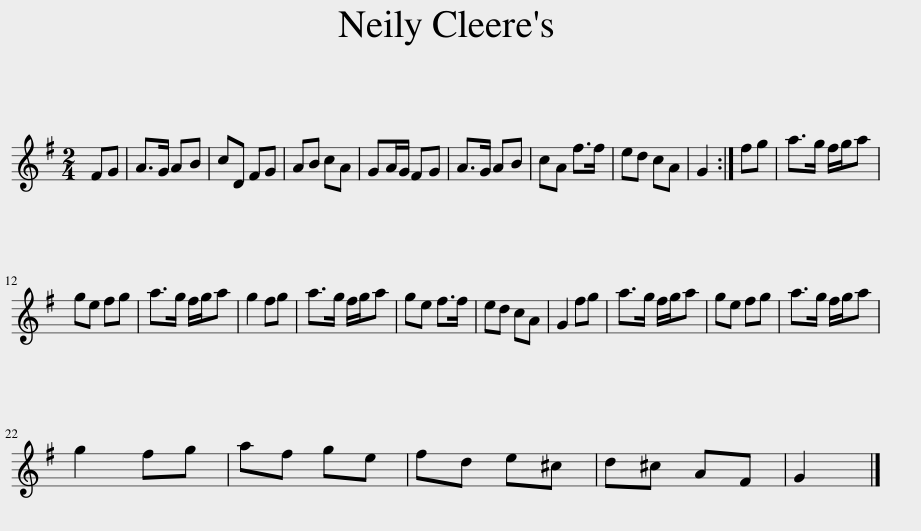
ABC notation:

X:1
L:1/8
M:2/4
I:linebreak $
K:G
V:1 treble
V:1
 FG | A>G AB | cD FG | AB cA | GA/G/ FG | %5
 A>G AB | cA f>f | ed cA | G2 :| fg | %10
 a>g f/g/a |$ ge fg | a>g f/g/a | g2 fg | a>g f/g/a | %15
 ge f>f | ed cA | G2 fg | a>g f/g/a | ge fg | %20
 a>g f/g/a |$ g2 fg | af ge | fd e^c | d^c AF | %25
 G2 |] %26
